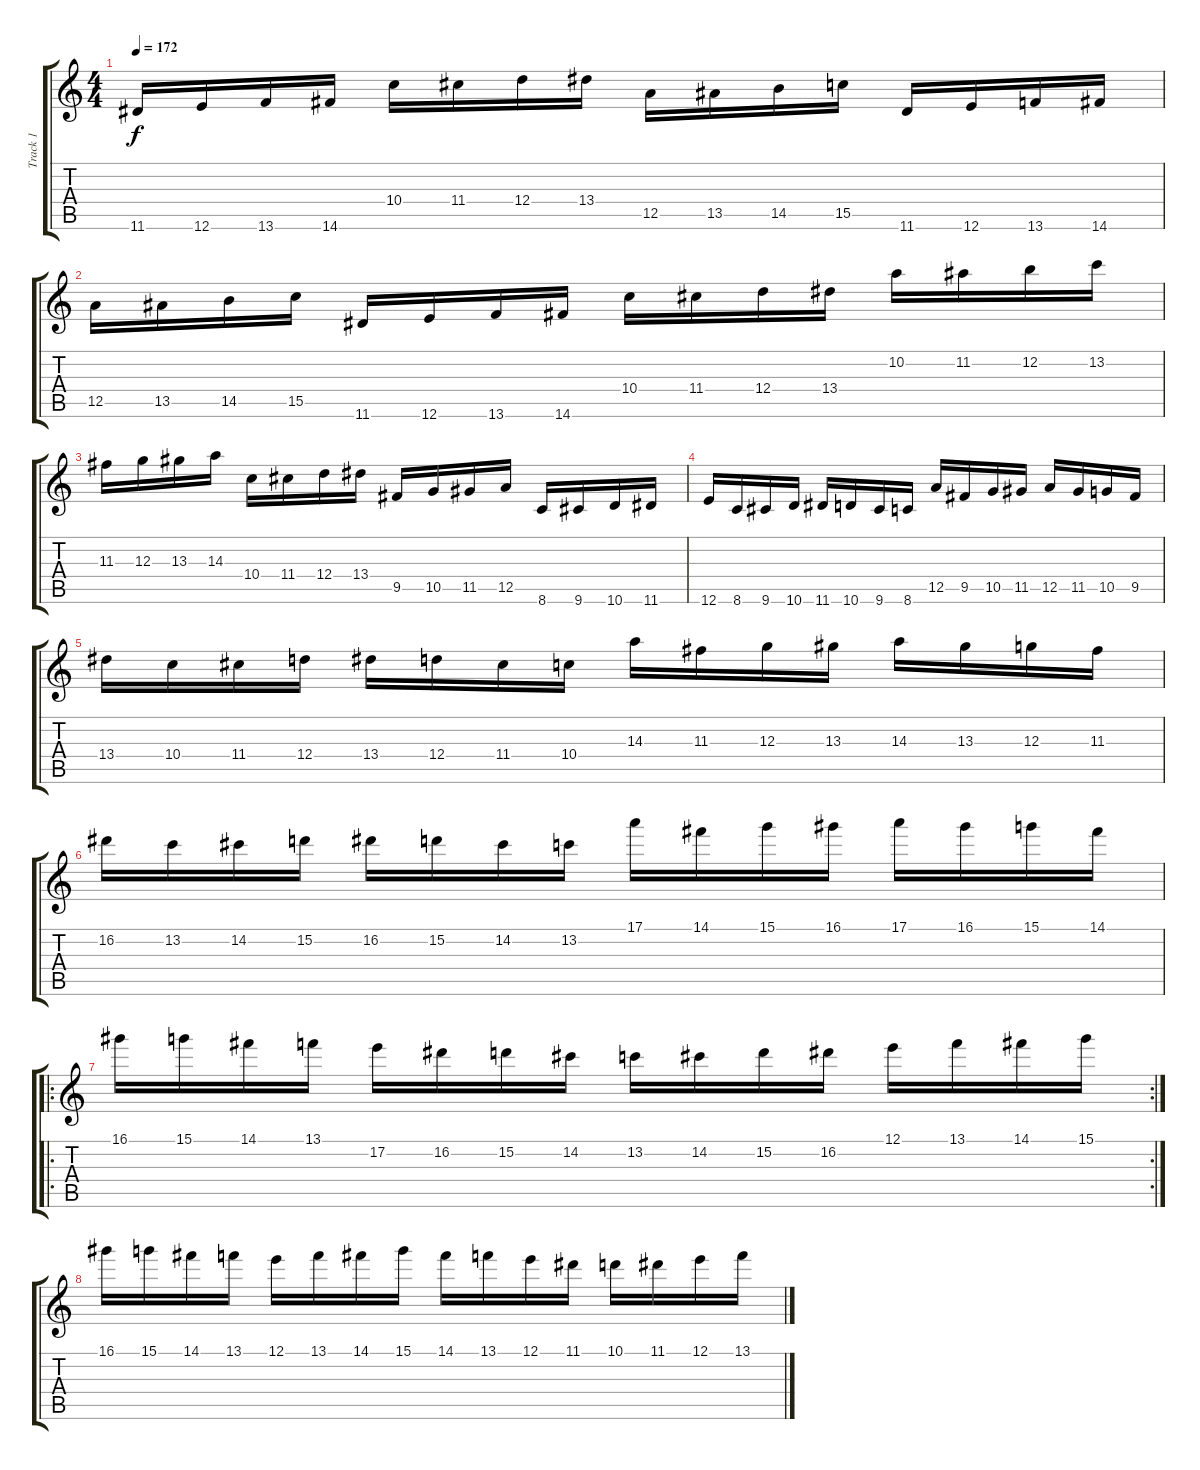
\track ("Track 1" "Track 1") {instrument overdrivenguitar}
\staff {score tabs}
\tuning (E4 B3 G3 D3 A2 E2) {hide}
\ts (4 4)
\tempo 172
\clef g2
\ks c
11.6.16{dy f} 12.6.16 13.6.16 14.6.16 10.4.16 11.4.16 12.4.16 13.4.16 12.5.16 13.5.16 14.5.16 15.5.16 11.6.16 12.6.16 13.6.16 14.6.16 |
12.5.16 13.5.16 14.5.16 15.5.16 11.6.16 12.6.16 13.6.16 14.6.16 10.4.16 11.4.16 12.4.16 13.4.16 10.2.16 11.2.16 12.2.16 13.2.16 |
11.3.16 12.3.16 13.3.16 14.3.16 10.4.16 11.4.16 12.4.16 13.4.16 9.5.16 10.5.16 11.5.16 12.5.16 8.6.16 9.6.16 10.6.16 11.6.16 |
12.6.16 8.6.16 9.6.16 10.6.16 11.6.16 10.6.16 9.6.16 8.6.16 12.5.16 9.5.16 10.5.16 11.5.16 12.5.16 11.5.16 10.5.16 9.5.16 |
13.4.16 10.4.16 11.4.16 12.4.16 13.4.16 12.4.16 11.4.16 10.4.16 14.3.16 11.3.16 12.3.16 13.3.16 14.3.16 13.3.16 12.3.16 11.3.16 |
16.2.16 13.2.16 14.2.16 15.2.16 16.2.16 15.2.16 14.2.16 13.2.16 17.1.16 14.1.16 15.1.16 16.1.16 17.1.16 16.1.16 15.1.16 14.1.16 |
\ro
\rc 2
16.1.16 15.1.16 14.1.16 13.1.16 17.2.16 16.2.16 15.2.16 14.2.16 13.2.16 14.2.16 15.2.16 16.2.16 12.1.16 13.1.16 14.1.16 15.1.16 |
16.1.16 15.1.16 14.1.16 13.1.16 12.1.16 13.1.16 14.1.16 15.1.16 14.1.16 13.1.16 12.1.16 11.1.16 10.1.16 11.1.16 12.1.16 13.1.16
